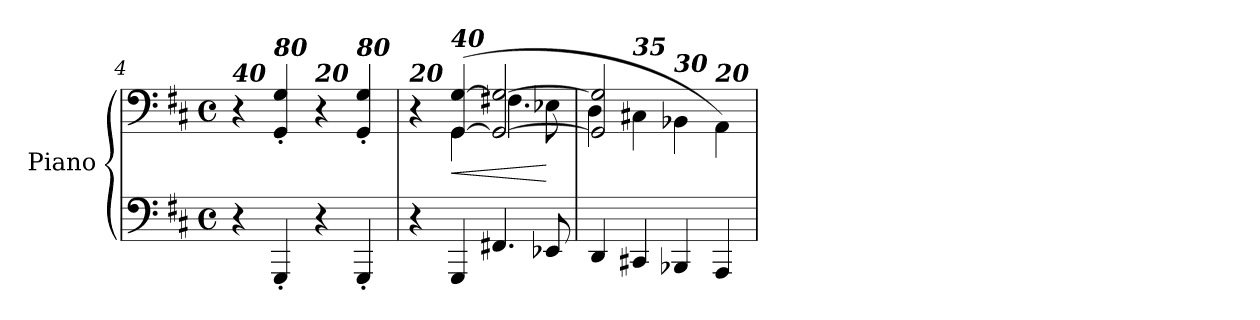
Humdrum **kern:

**kern	**kern	**dynam
*part1	*part1	*part1
*staff2	*staff1	*staff1/2
*I"Piano	*	*
*I'Pno	*	*
*clefF4	*clefF4	*
*k[f#c#]	*k[f#c#]	*
*M4/4	*M4/4	*
*met(c)	*met(c)	*
=4	=4	=4
!	!LO:TX:a:Bi:t=40	!
4r	4r	.
!	!LO:TX:a:Bi:t=80	!
4GGG'/	4GG/' 4G/'	.
!	!LO:TX:a:Bi:t=20	!
4r	4r	.
!	!LO:TX:a:Bi:t=80	!
4GGG'/	4GG/' 4G/'	.
!!LO:LB:g=z
=5	=5	=5
*	*^	*
!	!LO:TX:a:Bi:t=20	!	!
4r	4r	4ryy	.
!	!LO:TX:a:Bi:t=40	!	!
!	!	!	!LO:HP:b
4GGG/	(>[4GG/ [4G/	4GG\	<
4.FF#X/	2GG/_ 2G/_	4.F#X\	.
8EE-X/	.	8E-X\	[
=6	=6	=6	=6
4DD/	2GG/] 2G/]	4D\	.
!	!	!LO:TX:a:Bi:t=35	!
4CC#X/	.	4C#X\	.
!	!LO:TX:a:Bi:t=30	!	!
4BBB-X/	2ryy	4BB-X\	.
!	!	!LO:TX:a:Bi:t=20	!
4AAA/	.	4AA\)	.
*	*v	*v	*
=	=	=
*-	*-	*-
